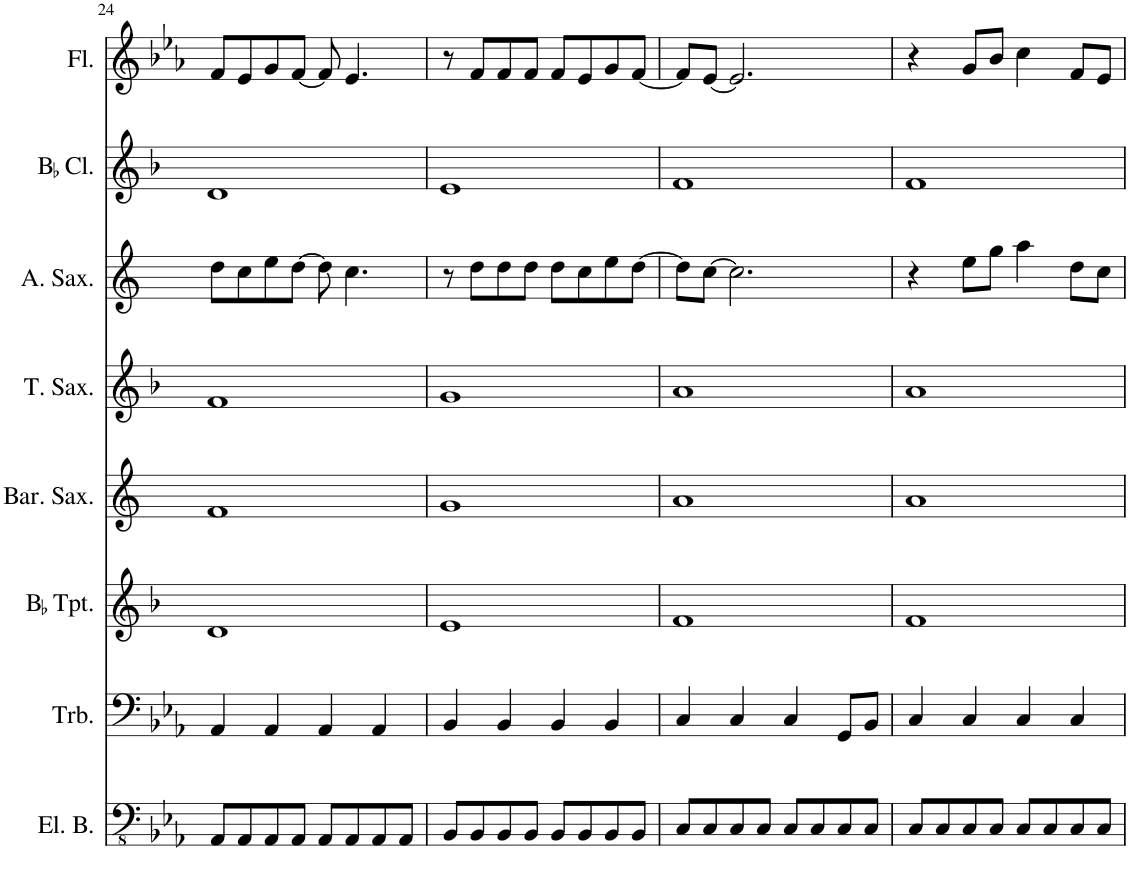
**kern	**kern	**kern	**kern	**kern	**kern	**kern	**kern
*part8	*part7	*part6	*part5	*part4	*part3	*part2	*part1
*staff8	*staff7	*staff6	*staff5	*staff4	*staff3	*staff2	*staff1
*I"Electric Bass	*I"Trombone	*I"BaccidentalFlat Trumpet	*I"Baritone Saxophone	*I"Tenor Saxophone	*I"Alto Saxophone	*I"BaccidentalFlat Clarinet	*I"Flute
*I'El. B.	*I'Trb.	*I'BaccidentalFlat Tpt.	*I'Bar. Sax.	*I'T. Sax.	*I'A. Sax.	*I'BaccidentalFlat Cl.	*I'Fl.
!!LO:PB:g=z
*clefFv4	*clefF4	*clefG2	*clefG2	*clefG2	*clefG2	*clefG2	*clefG2
*	*	*Trd1c2	*Trd12c21	*Trd8c14	*Trd5c9	*Trd1c2	*
*k[b-e-a-]	*k[b-e-a-]	*k[b-]	*k[]	*k[b-]	*k[]	*k[b-]	*k[b-e-a-]
*M4/4	*M4/4	*M4/4	*M4/4	*M4/4	*M4/4	*M4/4	*M4/4
=24	=24	=24	=24	=24	=24	=24	=24
8AAA-/L	4AA-/	1d	1f	1f	8dd\L	1d	8f/L
8AAA-/	.	.	.	.	8cc\	.	8e-/
8AAA-/	4AA-/	.	.	.	8ee\	.	8g/
8AAA-/J	.	.	.	.	[8dd\J	.	[8f/J
8AAA-/L	4AA-/	.	.	.	8dd\]	.	8f/]
8AAA-/	.	.	.	.	4.cc\	.	4.e-/
8AAA-/	4AA-/	.	.	.	.	.	.
8AAA-/J	.	.	.	.	.	.	.
=25	=25	=25	=25	=25	=25	=25	=25
8BBB-/L	4BB-/	1e	1g	1g	8r	1e	8r
8BBB-/	.	.	.	.	8dd\L	.	8f/L
8BBB-/	4BB-/	.	.	.	8dd\	.	8f/
8BBB-/J	.	.	.	.	8dd\J	.	8f/J
8BBB-/L	4BB-/	.	.	.	8dd\L	.	8f/L
8BBB-/	.	.	.	.	8cc\	.	8e-/
8BBB-/	4BB-/	.	.	.	8ee\	.	8g/
8BBB-/J	.	.	.	.	[8dd\J	.	[8f/J
=26	=26	=26	=26	=26	=26	=26	=26
8CC/L	4C/	1f	1a	1a	8dd\L]	1f	8f/L]
8CC/	.	.	.	.	[8cc\J	.	[8e-/J
8CC/	4C/	.	.	.	2.cc\]	.	2.e-/]
8CC/J	.	.	.	.	.	.	.
8CC/L	4C/	.	.	.	.	.	.
8CC/	.	.	.	.	.	.	.
8CC/	8GG/L	.	.	.	.	.	.
8CC/J	8BB-/J	.	.	.	.	.	.
=27	=27	=27	=27	=27	=27	=27	=27
8CC/L	4C/	1f	1a	1a	4r	1f	4r
8CC/	.	.	.	.	.	.	.
8CC/	4C/	.	.	.	8ee\L	.	8g/L
8CC/J	.	.	.	.	8gg\J	.	8b-/J
8CC/L	4C/	.	.	.	4aa\	.	4cc\
8CC/	.	.	.	.	.	.	.
8CC/	4C/	.	.	.	8dd\L	.	8f/L
8CC/J	.	.	.	.	8cc\J	.	8e-/J
=	=	=	=	=	=	=	=
*-	*-	*-	*-	*-	*-	*-	*-
